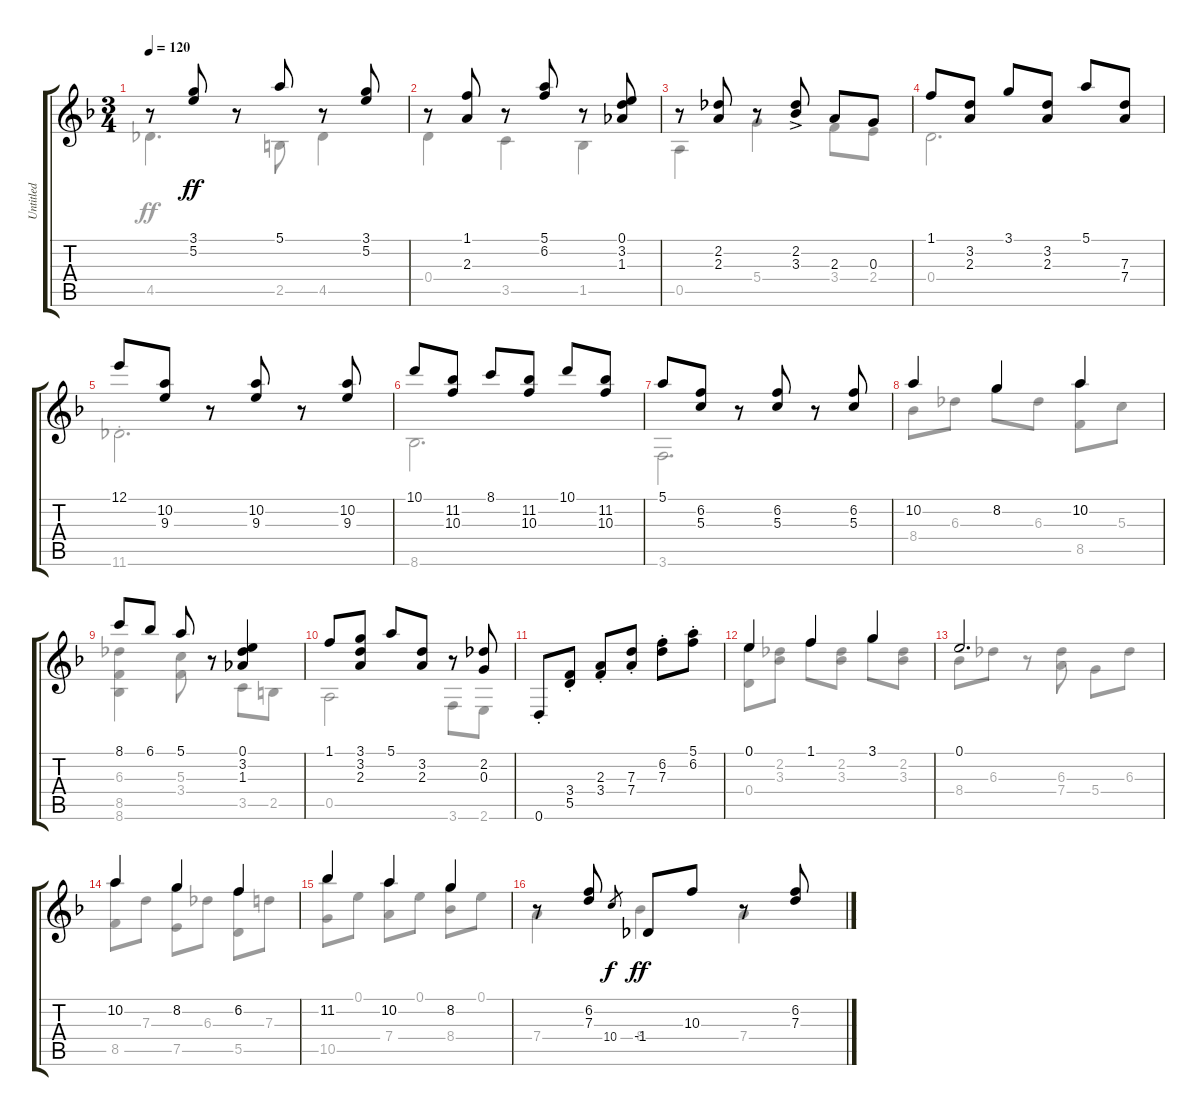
\track ("Untitled" "Untitled") {instrument acousticguitarnylon}
\staff {score tabs}
\tuning (E4 B3 G3 D3 A2 D2) {hide}
\voice
\ts (3 4)
\tempo 120
\clef g2
\ks f
r.8{dy ff} (3.1 5.2).8 r.8 5.1.8 r.8 (3.1 5.2).8 |
r.8 (1.1 2.3).8 r.8 (5.1 6.2).8 r.8 (0.1 3.2 1.3).8 |
r.8 (2.2 2.3).8 r.8 (2.2{ac} 3.3{ac}).8 2.3.8 0.3.8 |
1.1.8 (3.2 2.3).8 3.1.8 (3.2 2.3).8 5.1.8 (7.3 7.4).8 |
12.1.8 (10.2 9.3).8 r.8 (10.2 9.3).8 r.8 (10.2 9.3).8 |
10.1.8 (11.2 10.3).8 8.1.8 (11.2 10.3).8 10.1.8 (11.2 10.3).8 |
5.1.8 (6.2 5.3).8 r.8 (6.2 5.3).8 r.8 (6.2 5.3).8 |
10.2.4 8.2.4 10.2.4 |
8.1.8 6.1.8 5.1.8 r.8 (0.1 3.2 1.3).4 |
1.1.8 (3.1 3.2 2.3).8 5.1.8 (3.2 2.3).8 r.8 (2.2 0.3).8 |
0.6{st}.8 (3.4{st} 5.5{st}).8 (2.3{st} 3.4{st}).8 (7.3{st} 7.4{st}).8 (6.2{st} 7.3{st}).8 (5.1{st} 6.2{st}).8 |
0.1.4 1.1.4 3.1.4 |
0.1.2{d} |
10.2.4 8.2.4 6.2.4 |
11.2.4 10.2.4 8.2.4 |
r.8 (6.2 7.3).8 10.4.8{gr dy f} -1.4.8{dy ff} 10.3.8 r.8 (6.2 7.3).8
\voice
\clef g2
\ottava regular
\simile none
\ks f
4.5.4{d dy ff} 2.5.8 4.5.4 |
0.4.4 3.5.4 1.5.4 |
0.5.4 5.4.4 3.4.8 2.4.8 |
0.4.2{d} |
11.6{st}.2{d} |
8.6.2{d} |
3.6.2{d} |
8.4.8 6.3.8 8.2.8 6.3.8 (10.2 8.5).8 5.3.8 |
(6.3 8.5 8.6).4 (5.3 3.4).8 r.8 3.5.8 2.5.8 |
0.5.2 3.6.8 2.6.8 |
|
(0.1 0.4).8 (2.2 3.3).8 1.1.8 (2.2 3.3).8 3.1.8 (2.2 3.3).8 |
8.4.8 6.3.8 r.8 (6.3 7.4).8 5.4.8 6.3.8 |
(10.2 8.5).8 7.3.8 (8.2 7.5).8 6.3.8 (6.2 5.5).8 7.3.8 |
(11.2 10.5).8 0.1.8 (10.2 7.4).8 0.1.8 (8.2 8.4).8 0.1.8 |
7.4.4 8.4.4 7.4.4
